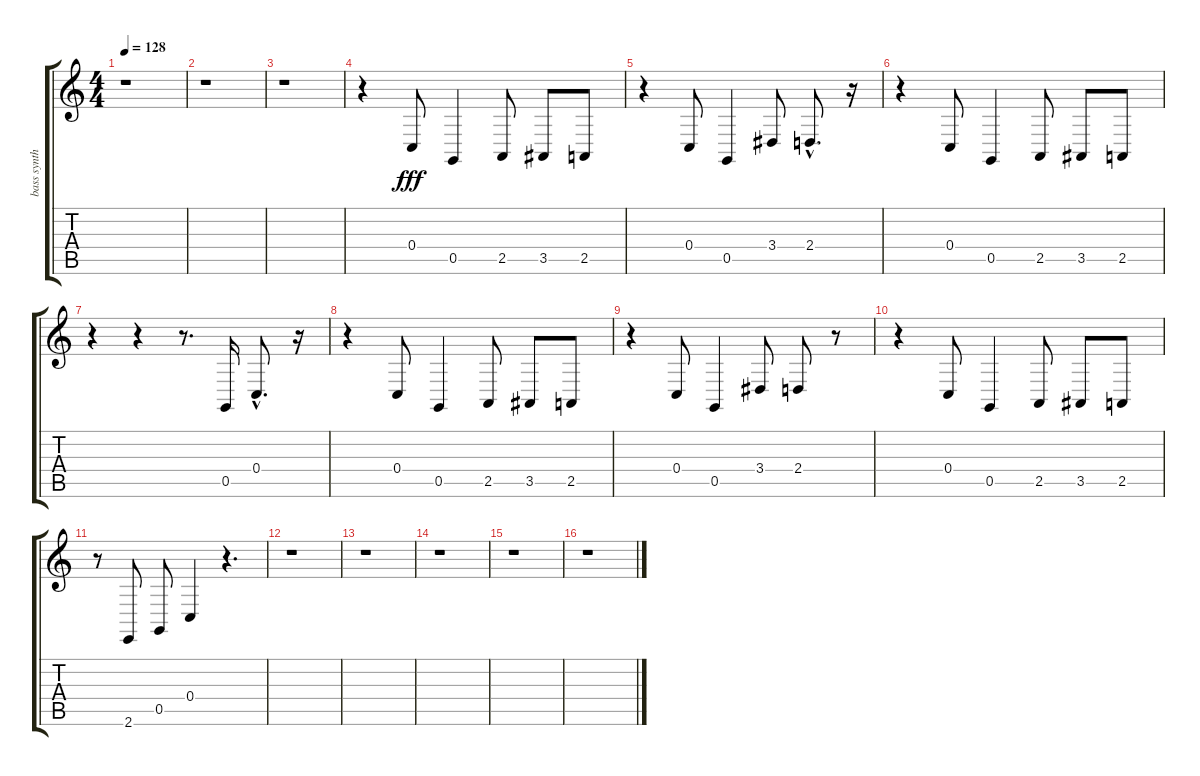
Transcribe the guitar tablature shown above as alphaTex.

\track ("bass synth" "bass synth") {instrument lead8bassandlead}
\staff {score tabs}
\tuning (D4 A3 F3 C3 G2 D2) {hide}
\ts (4 4)
\tempo 128
\clef g2
\ks c
r.1{dy fff} |
r.1 |
r.1 |
r.4 0.4.8 0.5.4 2.5.8 3.5.8 2.5.8 |
r.4 0.4.8 0.5.4 3.4.8 2.4{hac}.8{d} r.16 |
r.4 0.4.8 0.5.4 2.5.8 3.5.8 2.5.8 |
r.4 r.4 r.8{d} 0.5.16 0.4{hac}.8{d} r.16 |
r.4 0.4.8 0.5.4 2.5.8 3.5.8 2.5.8 |
r.4 0.4.8 0.5.4 3.4.8 2.4.8 r.8 |
r.4 0.4.8 0.5.4 2.5.8 3.5.8 2.5.8 |
r.8 2.6.8 0.5.8 0.4.4 r.4{d} |
r.1 |
r.1 |
r.1 |
r.1 |
r.1
